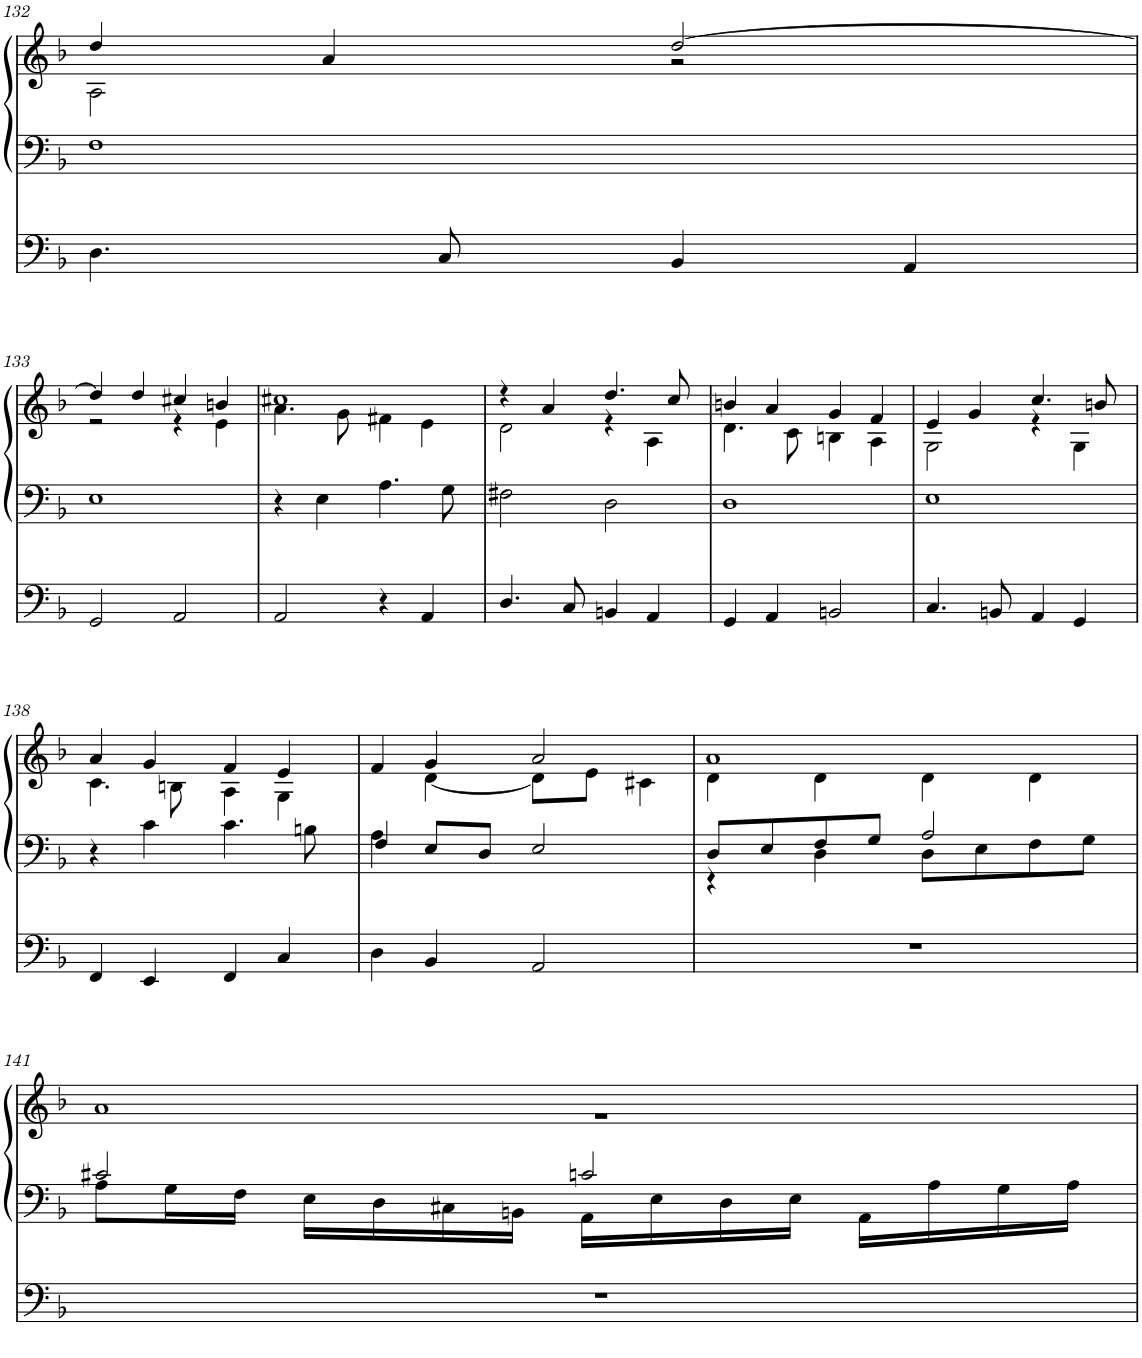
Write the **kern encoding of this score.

**kern	**kern	**kern
*part2	*part1	*part1
*staff3	*staff2	*staff1
*I"Pedal	*I"linke Hand	*
!!LO:PB:g=z
*clefF4	*clefF4	*clefG2
*k[b-]	*k[b-]	*k[b-]
*M4/4	*M4/4	*M4/4
=132	=132	=132
*	*	*^
4.D\	1F	4dd/	2A\
.	.	4a/	.
8C/	.	.	.
4BB-/	.	[2dd/	2r
4AA/	.	.	.
!!LO:LB:g=z	!!
=133	=133	=133	=133
2GG/	1E	4dd/]	2r
.	.	4dd/	.
2AA/	.	4cc#X/	4r
.	.	4bn/	4e\
=134	=134	=134	=134
2AA/	4r	1cc#X	4.a\
.	4E\	.	.
.	.	.	8g\
4r	4.A\	.	4f#X\
4AA/	.	.	4e\
.	8G\	.	.
=135	=135	=135	=135
4.D/	2F#X\	4r	2d\
.	.	4a/	.
8C/	.	.	.
4BBn/	2D\	4.dd/	4r
4AA/	.	.	4A\
.	.	8cc/	.
=136	=136	=136	=136
4GG/	1D	4bn/	4.d\
4AA/	.	4a/	.
.	.	.	8c\
2BBn/	.	4g/	4Bn\
.	.	4f/	4A\
=137	=137	=137	=137
4.C/	1E	4e/	2G\
.	.	4g/	.
8BBn/	.	.	.
4AA/	.	4.cc/	4r
4GG/	.	.	4G\
.	.	8bn/	.
!!LO:LB:g=z	!!
=138	=138	=138	=138
4FF/	4r	4a/	4.c\
4EE/	4c\	4g/	.
.	.	.	8Bn\
4FF/	4.c\	4f/	4A\
4C/	.	4e/	4G\
.	8Bn\	.	.
=139	=139	=139	=139
*	*^	*	*
4D\	4F/	4A\	4f/	4ryy
4BB-/	8E/L	2.ryy	4g/	[4d\
.	8D/J	.	.	.
2AA/	2E/	.	2a/	8d\L]
.	.	.	.	8e\J
.	.	.	.	4c#X\
=140	=140	=140	=140	=140
1r	8D/L	4r	1a	4d\
.	8E/	.	.	.
.	8F/	4D\	.	4d\
.	8G/J	.	.	.
.	2A/	8D\L	.	4d\
.	.	8E\	.	.
.	.	8F\	.	4d\
.	.	8G\J	.	.
!!LO:LB:g=z	!!
=141	=141	=141	=141	=141
1r	2c#X/	8A\L	1a	1r
.	.	16G\L	.	.
.	.	16F\JJ	.	.
.	.	16E\LL	.	.
.	.	16D\	.	.
.	.	16C#X\	.	.
.	.	16BBn\JJ	.	.
.	2cn/	16AA\LL	.	.
.	.	16E\	.	.
.	.	16D\	.	.
.	.	16E\JJ	.	.
.	.	16AA\LL	.	.
.	.	16A\	.	.
.	.	16G\	.	.
.	.	16A\JJ	.	.
*	*v	*v	*	*
*	*	*v	*v
=	=	=
*-	*-	*-
